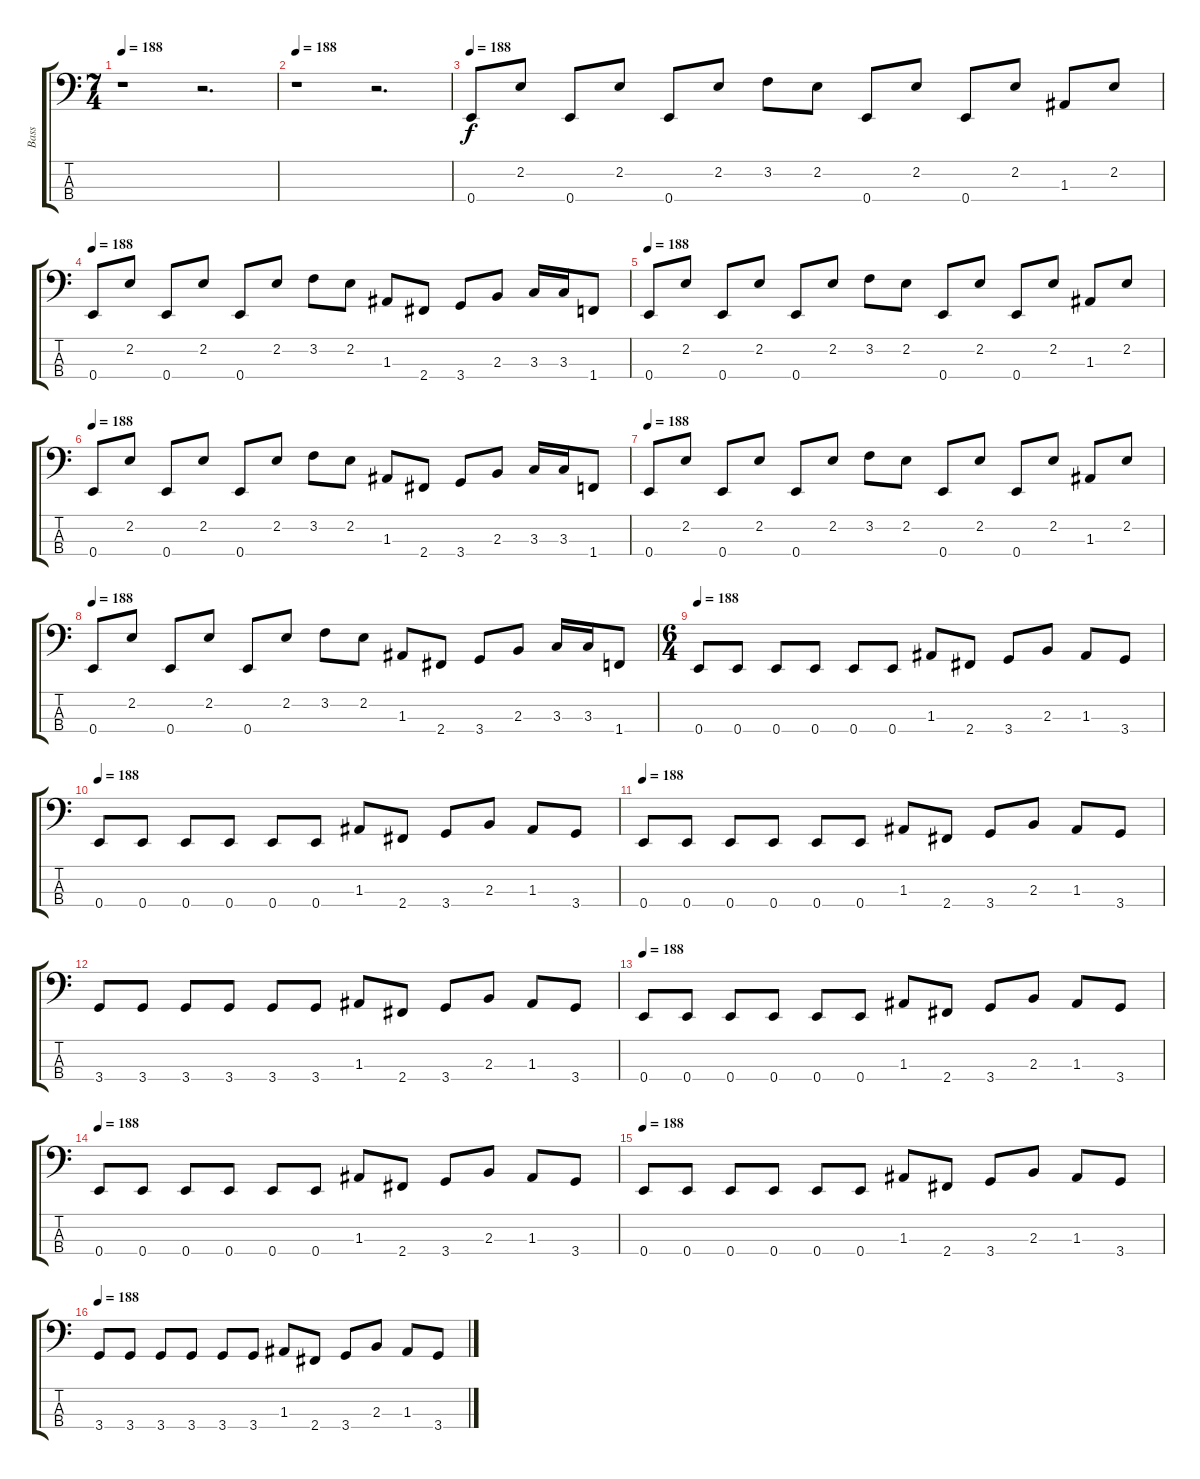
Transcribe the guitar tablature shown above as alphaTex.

\track ("Bass" "Bass") {instrument electricbassfinger}
\staff {score tabs}
\tuning (G2 D2 A1 E1) {hide}
\ts (7 4)
\tempo 188
\clef f4
\ks c
r.1{dy f} r.2{d} |
\tempo 188
r.1 r.2{d} |
\tempo 188
0.4.8 2.2.8 0.4.8 2.2.8 0.4.8 2.2.8 3.2.8 2.2.8 0.4.8 2.2.8 0.4.8 2.2.8 1.3.8 2.2.8 |
\tempo 188
0.4.8 2.2.8 0.4.8 2.2.8 0.4.8 2.2.8 3.2.8 2.2.8 1.3.8 2.4.8 3.4.8 2.3.8 3.3.16 3.3.16 1.4.8 |
\tempo 188
0.4.8 2.2.8 0.4.8 2.2.8 0.4.8 2.2.8 3.2.8 2.2.8 0.4.8 2.2.8 0.4.8 2.2.8 1.3.8 2.2.8 |
\tempo 188
0.4.8 2.2.8 0.4.8 2.2.8 0.4.8 2.2.8 3.2.8 2.2.8 1.3.8 2.4.8 3.4.8 2.3.8 3.3.16 3.3.16 1.4.8 |
\tempo 188
0.4.8 2.2.8 0.4.8 2.2.8 0.4.8 2.2.8 3.2.8 2.2.8 0.4.8 2.2.8 0.4.8 2.2.8 1.3.8 2.2.8 |
\tempo 188
0.4.8 2.2.8 0.4.8 2.2.8 0.4.8 2.2.8 3.2.8 2.2.8 1.3.8 2.4.8 3.4.8 2.3.8 3.3.16 3.3.16 1.4.8 |
\ts (6 4)
\tempo 188
0.4.8 0.4.8 0.4.8 0.4.8 0.4.8 0.4.8 1.3.8 2.4.8 3.4.8 2.3.8 1.3.8 3.4.8 |
\tempo 188
0.4.8 0.4.8 0.4.8 0.4.8 0.4.8 0.4.8 1.3.8 2.4.8 3.4.8 2.3.8 1.3.8 3.4.8 |
\tempo 188
0.4.8 0.4.8 0.4.8 0.4.8 0.4.8 0.4.8 1.3.8 2.4.8 3.4.8 2.3.8 1.3.8 3.4.8 |
3.4.8 3.4.8 3.4.8 3.4.8 3.4.8 3.4.8 1.3.8 2.4.8 3.4.8 2.3.8 1.3.8 3.4.8 |
\tempo 188
0.4.8 0.4.8 0.4.8 0.4.8 0.4.8 0.4.8 1.3.8 2.4.8 3.4.8 2.3.8 1.3.8 3.4.8 |
\tempo 188
0.4.8 0.4.8 0.4.8 0.4.8 0.4.8 0.4.8 1.3.8 2.4.8 3.4.8 2.3.8 1.3.8 3.4.8 |
\tempo 188
0.4.8 0.4.8 0.4.8 0.4.8 0.4.8 0.4.8 1.3.8 2.4.8 3.4.8 2.3.8 1.3.8 3.4.8 |
\tempo 188
3.4.8 3.4.8 3.4.8 3.4.8 3.4.8 3.4.8 1.3.8 2.4.8 3.4.8 2.3.8 1.3.8 3.4.8
